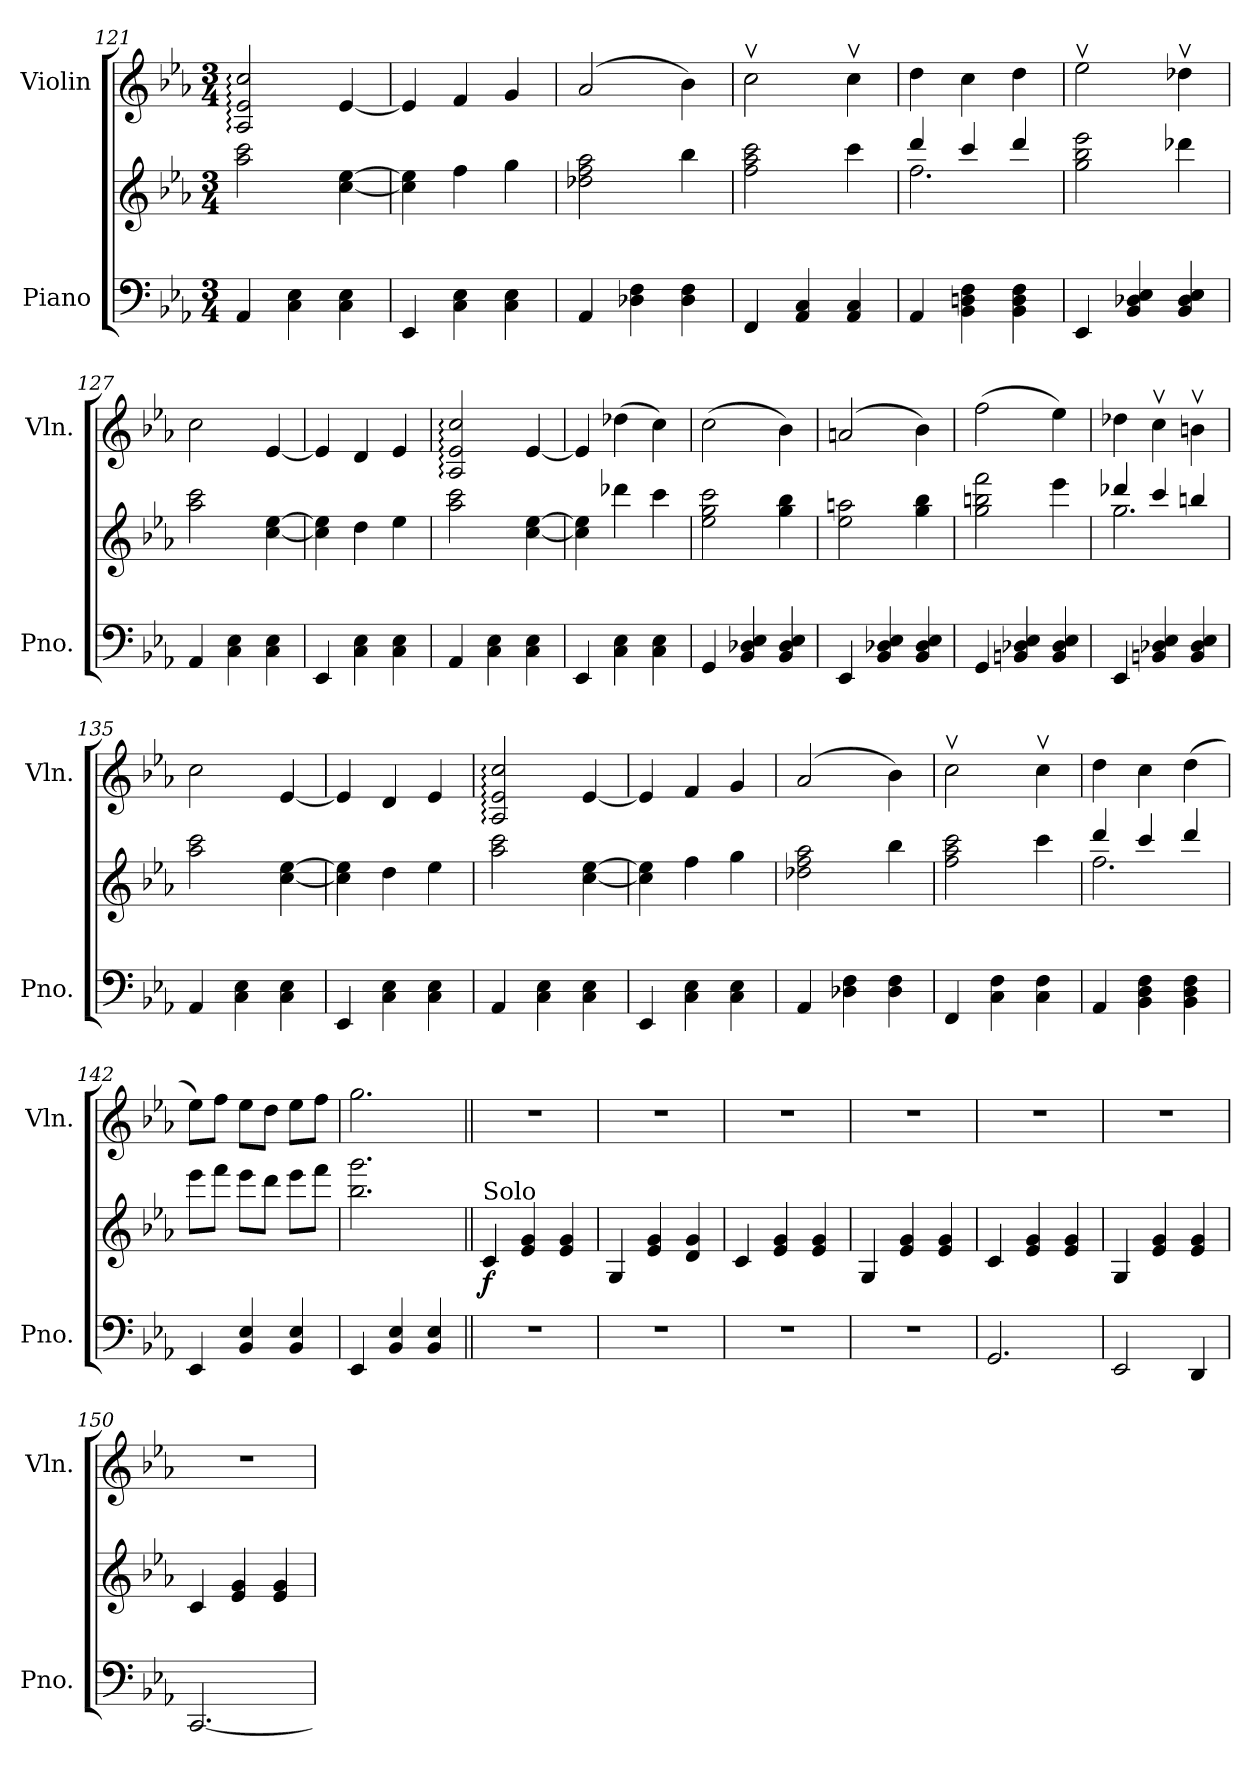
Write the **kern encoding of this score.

**kern	**kern	**dynam	**kern
*part2	*part2	*part2	*part1
*staff3	*staff2	*staff2/3	*staff1
*I"Piano	*	*	*I"Violin
*I'Pno.	*	*	*I'Vln.
!!LO:LB:g=z
*clefF4	*clefG2	*	*clefG2
*k[b-e-a-]	*k[b-e-a-]	*	*k[b-e-a-]
*M3/4	*M3/4	*	*M3/4
=121	=121	=121	=121
4AA-/	2aa-\ 2ccc\	.	2A-/: 2e-/: 2cc/:
4C\ 4E-\	.	.	.
4C\ 4E-\	[4cc\ [4ee-\	.	[4e-/
=122	=122	=122	=122
4EE-/	4cc\] 4ee-\]	.	4e-/]
4C\ 4E-\	4ff\	.	4f/
4C\ 4E-\	4gg\	.	4g/
=123	=123	=123	=123
4AA-/	2dd-X\ 2ff\ 2aa-\	.	(2a-/
4D-X\ 4F\	.	.	.
4D-\ 4F\	4bb-\	.	4b-\)
=124	=124	=124	=124
4FF/	2ff\ 2aa-\ 2ccc\	.	2ccv\
4AA-/ 4C/	.	.	.
4AA-/ 4C/	4ccc\	.	4ccv\
=125	=125	=125	=125
*	*^	*	*
4AA-/	4ddd/	2.ff\	.	4dd\
4BB-\ 4Dn\ 4F\	4ccc/	.	.	4cc\
4BB-\ 4D\ 4F\	4ddd/	.	.	4dd\
*	*v	*v	*	*
=126	=126	=126	=126
4EE-/	2gg\ 2bb-\ 2eee-\	.	2ee-v\
4BB-/ 4D-X/ 4E-/	.	.	.
4BB-/ 4D-/ 4E-/	4ddd-X\	.	4dd-Xv\
=127	=127	=127	=127
4AA-/	2aa-\ 2ccc\	.	2cc\
4C\ 4E-\	.	.	.
4C\ 4E-\	[4cc\ [4ee-\	.	[4e-/
=128	=128	=128	=128
4EE-/	4cc\] 4ee-\]	.	4e-/]
4C\ 4E-\	4dd\	.	4d/
4C\ 4E-\	4ee-\	.	4e-/
=129	=129	=129	=129
4AA-/	2aa-\ 2ccc\	.	2A-/: 2e-/: 2cc/:
4C\ 4E-\	.	.	.
4C\ 4E-\	[4cc\ [4ee-\	.	[4e-/
!!LO:PB:g=z
=130	=130	=130	=130
4EE-/	4cc\] 4ee-\]	.	4e-/]
4C\ 4E-\	4ddd-X\	.	(4dd-X\
4C\ 4E-\	4ccc\	.	4cc\)
=131	=131	=131	=131
4GG/	2ee-\ 2gg\ 2ccc\	.	(2cc\
4BB-/ 4D-X/ 4E-/	.	.	.
4BB-/ 4D-/ 4E-/	4gg\ 4bb-\	.	4b-\)
=132	=132	=132	=132
4EE-/	2ee-\ 2aan\	.	(2an/
4BB-/ 4D-X/ 4E-/	.	.	.
4BB-/ 4D-/ 4E-/	4gg\ 4bb-\	.	4b-\)
=133	=133	=133	=133
4GG/	2gg\ 2bbn\ 2fff\	.	(2ff\
4BBn/ 4D-X/ 4E-/	.	.	.
4BB/ 4D-/ 4E-/	4eee-\	.	4ee-\)
=134	=134	=134	=134
*	*^	*	*
4EE-/	4ddd-X/	2.gg\	.	4dd-X\
4BBn/ 4D-X/ 4E-/	4ccc/	.	.	4ccv\
4BB/ 4D-/ 4E-/	4bbn/	.	.	4bnv\
*	*v	*v	*	*
=135	=135	=135	=135
4AA-/	2aa-\ 2ccc\	.	2cc\
4C\ 4E-\	.	.	.
4C\ 4E-\	[4cc\ [4ee-\	.	[4e-/
=136	=136	=136	=136
4EE-/	4cc\] 4ee-\]	.	4e-/]
4C\ 4E-\	4dd\	.	4d/
4C\ 4E-\	4ee-\	.	4e-/
=137	=137	=137	=137
4AA-/	2aa-\ 2ccc\	.	2A-/: 2e-/: 2cc/:
4C\ 4E-\	.	.	.
4C\ 4E-\	[4cc\ [4ee-\	.	[4e-/
!!LO:LB:g=z
=138	=138	=138	=138
4EE-/	4cc\] 4ee-\]	.	4e-/]
4C\ 4E-\	4ff\	.	4f/
4C\ 4E-\	4gg\	.	4g/
=139	=139	=139	=139
4AA-/	2dd-X\ 2ff\ 2aa-\	.	(2a-/
4D-X\ 4F\	.	.	.
4D-\ 4F\	4bb-\	.	4b-\)
=140	=140	=140	=140
4FF/	2ff\ 2aa-\ 2ccc\	.	2ccv\
4C\ 4F\	.	.	.
4C\ 4F\	4ccc\	.	4ccv\
=141	=141	=141	=141
*	*^	*	*
4AA-/	4ddd/	2.ff\	.	4dd\
4BB-\ 4D\ 4F\	4ccc/	.	.	4cc\
4BB-\ 4D\ 4F\	4ddd/	.	.	(4dd\
*	*v	*v	*	*
=142	=142	=142	=142
4EE-/	8eee-\L	.	8ee-\L)
.	8fff\J	.	8ff\J
4BB-/ 4E-/	8eee-\L	.	8ee-\L
.	8ddd\J	.	8dd\J
4BB-/ 4E-/	8eee-\L	.	8ee-\L
.	8fff\J	.	8ff\J
=143	=143	=143	=143
4EE-/	2.bb-\ 2.ggg\	.	2.gg\
4BB-/ 4E-/	.	.	.
4BB-/ 4E-/	.	.	.
=144||	=144||	=144||	=144||
!	!LO:TX:a:t=Solo	!	!
!	!	!LO:DY:b	!
2.r	4c/	f	2.r
.	4e-/ 4g/	.	.
.	4e-/ 4g/	.	.
=145	=145	=145	=145
2.r	4G/	.	2.r
.	4e-/ 4g/	.	.
.	4d/ 4g/	.	.
=146	=146	=146	=146
2.r	4c/	.	2.r
.	4e-/ 4g/	.	.
.	4e-/ 4g/	.	.
!!LO:LB:g=z
=147	=147	=147	=147
2.r	4G/	.	2.r
.	4e-/ 4g/	.	.
.	4e-/ 4g/	.	.
=148	=148	=148	=148
2.GG/	4c/	.	2.r
.	4e-/ 4g/	.	.
.	4e-/ 4g/	.	.
=149	=149	=149	=149
2EE-/	4G/	.	2.r
.	4e-/ 4g/	.	.
4DD/	4e-/ 4g/	.	.
=150	=150	=150	=150
[2.CC/	4c/	.	2.r
.	4e-/ 4g/	.	.
.	4e-/ 4g/	.	.
=	=	=	=
*-	*-	*-	*-
